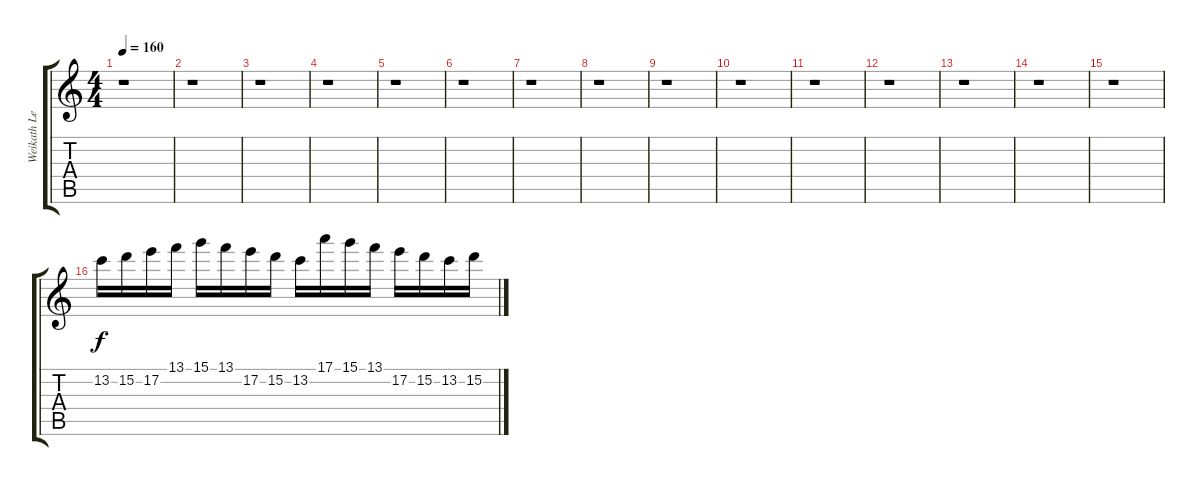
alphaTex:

\track ("Weikath Lead" "Weikath Le") {instrument overdrivenguitar}
\staff {score tabs}
\tuning (E4 B3 G3 D3 A2 E2) {hide}
\ts (4 4)
\tempo 160
\clef g2
\ks c
r.1{dy f} |
r.1 |
r.1 |
r.1 |
r.1 |
r.1 |
r.1 |
r.1 |
r.1 |
r.1 |
r.1 |
r.1 |
r.1 |
r.1 |
r.1 |
13.2.16 15.2.16 17.2.16 13.1.16 15.1.16 13.1.16 17.2.16 15.2.16 13.2.16 17.1.16 15.1.16 13.1.16 17.2.16 15.2.16 13.2.16 15.2.16
